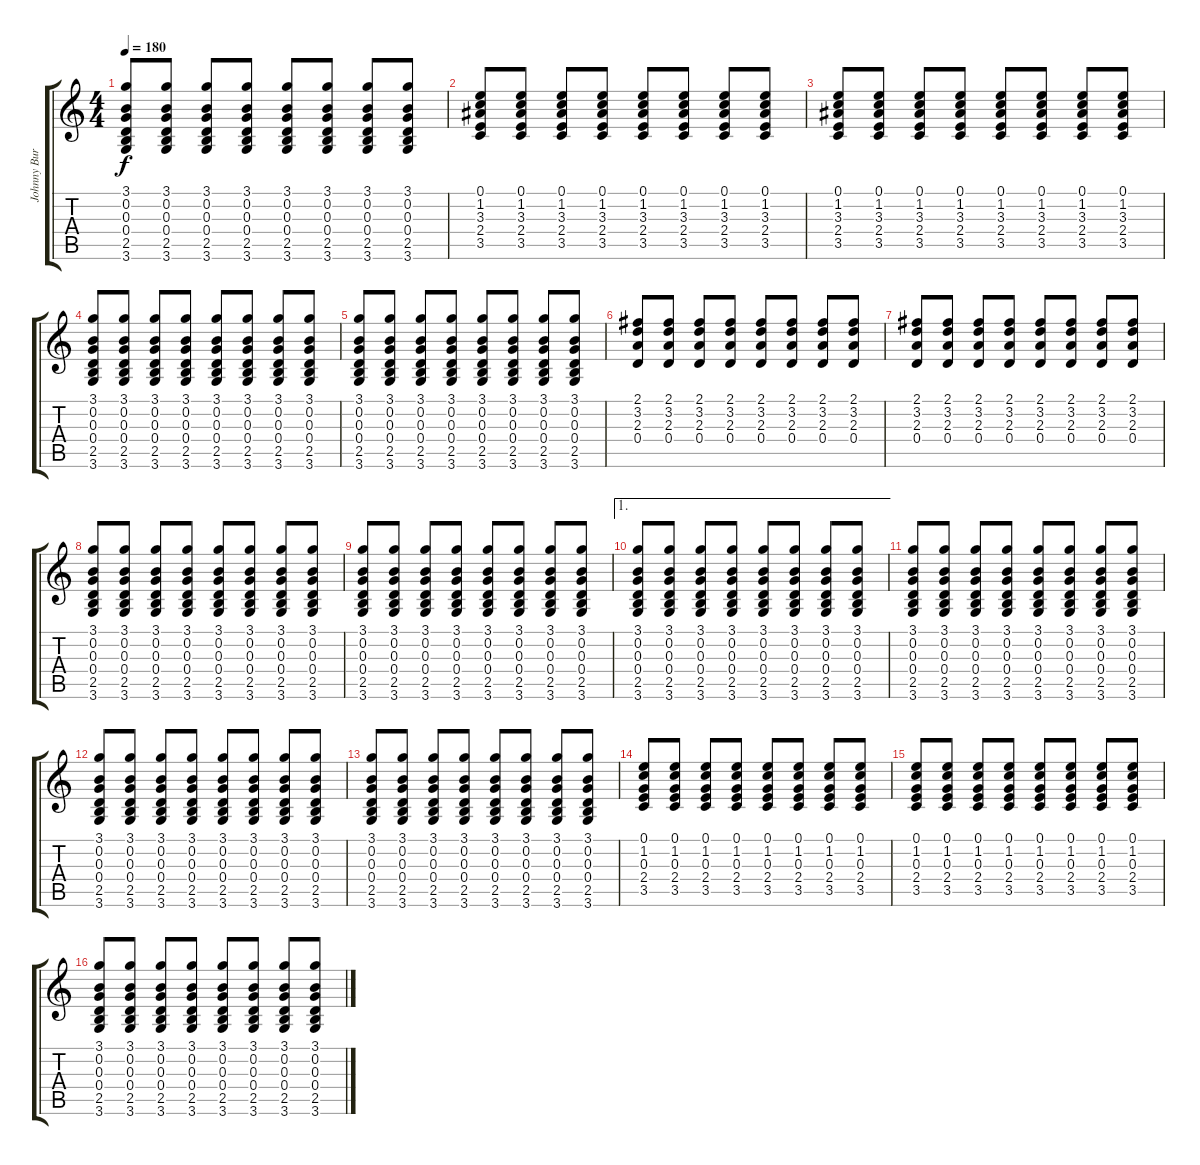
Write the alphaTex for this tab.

\track ("Johnny Burnette" "Johnny Bur") {instrument acousticguitarsteel}
\staff {score tabs}
\tuning (E4 B3 G3 D3 A2 E2) {hide}
\ts (4 4)
\tempo 180
\clef g2
\ks c
(3.1 0.2 0.3 0.4 2.5 3.6).8{dy f} (3.1 0.2 0.3 0.4 2.5 3.6).8 (3.1 0.2 0.3 0.4 2.5 3.6).8 (3.1 0.2 0.3 0.4 2.5 3.6).8 (3.1 0.2 0.3 0.4 2.5 3.6).8 (3.1 0.2 0.3 0.4 2.5 3.6).8 (3.1 0.2 0.3 0.4 2.5 3.6).8 (3.1 0.2 0.3 0.4 2.5 3.6).8 |
(0.1 1.2 3.3 2.4 3.5).8 (0.1 1.2 3.3 2.4 3.5).8 (0.1 1.2 3.3 2.4 3.5).8 (0.1 1.2 3.3 2.4 3.5).8 (0.1 1.2 3.3 2.4 3.5).8 (0.1 1.2 3.3 2.4 3.5).8 (0.1 1.2 3.3 2.4 3.5).8 (0.1 1.2 3.3 2.4 3.5).8 |
(0.1 1.2 3.3 2.4 3.5).8 (0.1 1.2 3.3 2.4 3.5).8 (0.1 1.2 3.3 2.4 3.5).8 (0.1 1.2 3.3 2.4 3.5).8 (0.1 1.2 3.3 2.4 3.5).8 (0.1 1.2 3.3 2.4 3.5).8 (0.1 1.2 3.3 2.4 3.5).8 (0.1 1.2 3.3 2.4 3.5).8 |
(3.1 0.2 0.3 0.4 2.5 3.6).8 (3.1 0.2 0.3 0.4 2.5 3.6).8 (3.1 0.2 0.3 0.4 2.5 3.6).8 (3.1 0.2 0.3 0.4 2.5 3.6).8 (3.1 0.2 0.3 0.4 2.5 3.6).8 (3.1 0.2 0.3 0.4 2.5 3.6).8 (3.1 0.2 0.3 0.4 2.5 3.6).8 (3.1 0.2 0.3 0.4 2.5 3.6).8 |
(3.1 0.2 0.3 0.4 2.5 3.6).8 (3.1 0.2 0.3 0.4 2.5 3.6).8 (3.1 0.2 0.3 0.4 2.5 3.6).8 (3.1 0.2 0.3 0.4 2.5 3.6).8 (3.1 0.2 0.3 0.4 2.5 3.6).8 (3.1 0.2 0.3 0.4 2.5 3.6).8 (3.1 0.2 0.3 0.4 2.5 3.6).8 (3.1 0.2 0.3 0.4 2.5 3.6).8 |
(2.1 3.2 2.3 0.4).8 (2.1 3.2 2.3 0.4).8 (2.1 3.2 2.3 0.4).8 (2.1 3.2 2.3 0.4).8 (2.1 3.2 2.3 0.4).8 (2.1 3.2 2.3 0.4).8 (2.1 3.2 2.3 0.4).8 (2.1 3.2 2.3 0.4).8 |
(2.1 3.2 2.3 0.4).8 (2.1 3.2 2.3 0.4).8 (2.1 3.2 2.3 0.4).8 (2.1 3.2 2.3 0.4).8 (2.1 3.2 2.3 0.4).8 (2.1 3.2 2.3 0.4).8 (2.1 3.2 2.3 0.4).8 (2.1 3.2 2.3 0.4).8 |
(3.1 0.2 0.3 0.4 2.5 3.6).8 (3.1 0.2 0.3 0.4 2.5 3.6).8 (3.1 0.2 0.3 0.4 2.5 3.6).8 (3.1 0.2 0.3 0.4 2.5 3.6).8 (3.1 0.2 0.3 0.4 2.5 3.6).8 (3.1 0.2 0.3 0.4 2.5 3.6).8 (3.1 0.2 0.3 0.4 2.5 3.6).8 (3.1 0.2 0.3 0.4 2.5 3.6).8 |
(3.1 0.2 0.3 0.4 2.5 3.6).8 (3.1 0.2 0.3 0.4 2.5 3.6).8 (3.1 0.2 0.3 0.4 2.5 3.6).8 (3.1 0.2 0.3 0.4 2.5 3.6).8 (3.1 0.2 0.3 0.4 2.5 3.6).8 (3.1 0.2 0.3 0.4 2.5 3.6).8 (3.1 0.2 0.3 0.4 2.5 3.6).8 (3.1 0.2 0.3 0.4 2.5 3.6).8 |
\ae 1
(3.1 0.2 0.3 0.4 2.5 3.6).8 (3.1 0.2 0.3 0.4 2.5 3.6).8 (3.1 0.2 0.3 0.4 2.5 3.6).8 (3.1 0.2 0.3 0.4 2.5 3.6).8 (3.1 0.2 0.3 0.4 2.5 3.6).8 (3.1 0.2 0.3 0.4 2.5 3.6).8 (3.1 0.2 0.3 0.4 2.5 3.6).8 (3.1 0.2 0.3 0.4 2.5 3.6).8 |
(3.1 0.2 0.3 0.4 2.5 3.6).8 (3.1 0.2 0.3 0.4 2.5 3.6).8 (3.1 0.2 0.3 0.4 2.5 3.6).8 (3.1 0.2 0.3 0.4 2.5 3.6).8 (3.1 0.2 0.3 0.4 2.5 3.6).8 (3.1 0.2 0.3 0.4 2.5 3.6).8 (3.1 0.2 0.3 0.4 2.5 3.6).8 (3.1 0.2 0.3 0.4 2.5 3.6).8 |
(3.1 0.2 0.3 0.4 2.5 3.6).8 (3.1 0.2 0.3 0.4 2.5 3.6).8 (3.1 0.2 0.3 0.4 2.5 3.6).8 (3.1 0.2 0.3 0.4 2.5 3.6).8 (3.1 0.2 0.3 0.4 2.5 3.6).8 (3.1 0.2 0.3 0.4 2.5 3.6).8 (3.1 0.2 0.3 0.4 2.5 3.6).8 (3.1 0.2 0.3 0.4 2.5 3.6).8 |
(3.1 0.2 0.3 0.4 2.5 3.6).8 (3.1 0.2 0.3 0.4 2.5 3.6).8 (3.1 0.2 0.3 0.4 2.5 3.6).8 (3.1 0.2 0.3 0.4 2.5 3.6).8 (3.1 0.2 0.3 0.4 2.5 3.6).8 (3.1 0.2 0.3 0.4 2.5 3.6).8 (3.1 0.2 0.3 0.4 2.5 3.6).8 (3.1 0.2 0.3 0.4 2.5 3.6).8 |
(0.1 1.2 0.3 2.4 3.5).8 (0.1 1.2 0.3 2.4 3.5).8 (0.1 1.2 0.3 2.4 3.5).8 (0.1 1.2 0.3 2.4 3.5).8 (0.1 1.2 0.3 2.4 3.5).8 (0.1 1.2 0.3 2.4 3.5).8 (0.1 1.2 0.3 2.4 3.5).8 (0.1 1.2 0.3 2.4 3.5).8 |
(0.1 1.2 0.3 2.4 3.5).8 (0.1 1.2 0.3 2.4 3.5).8 (0.1 1.2 0.3 2.4 3.5).8 (0.1 1.2 0.3 2.4 3.5).8 (0.1 1.2 0.3 2.4 3.5).8 (0.1 1.2 0.3 2.4 3.5).8 (0.1 1.2 0.3 2.4 3.5).8 (0.1 1.2 0.3 2.4 3.5).8 |
(3.1 0.2 0.3 0.4 2.5 3.6).8 (3.1 0.2 0.3 0.4 2.5 3.6).8 (3.1 0.2 0.3 0.4 2.5 3.6).8 (3.1 0.2 0.3 0.4 2.5 3.6).8 (3.1 0.2 0.3 0.4 2.5 3.6).8 (3.1 0.2 0.3 0.4 2.5 3.6).8 (3.1 0.2 0.3 0.4 2.5 3.6).8 (3.1 0.2 0.3 0.4 2.5 3.6).8
